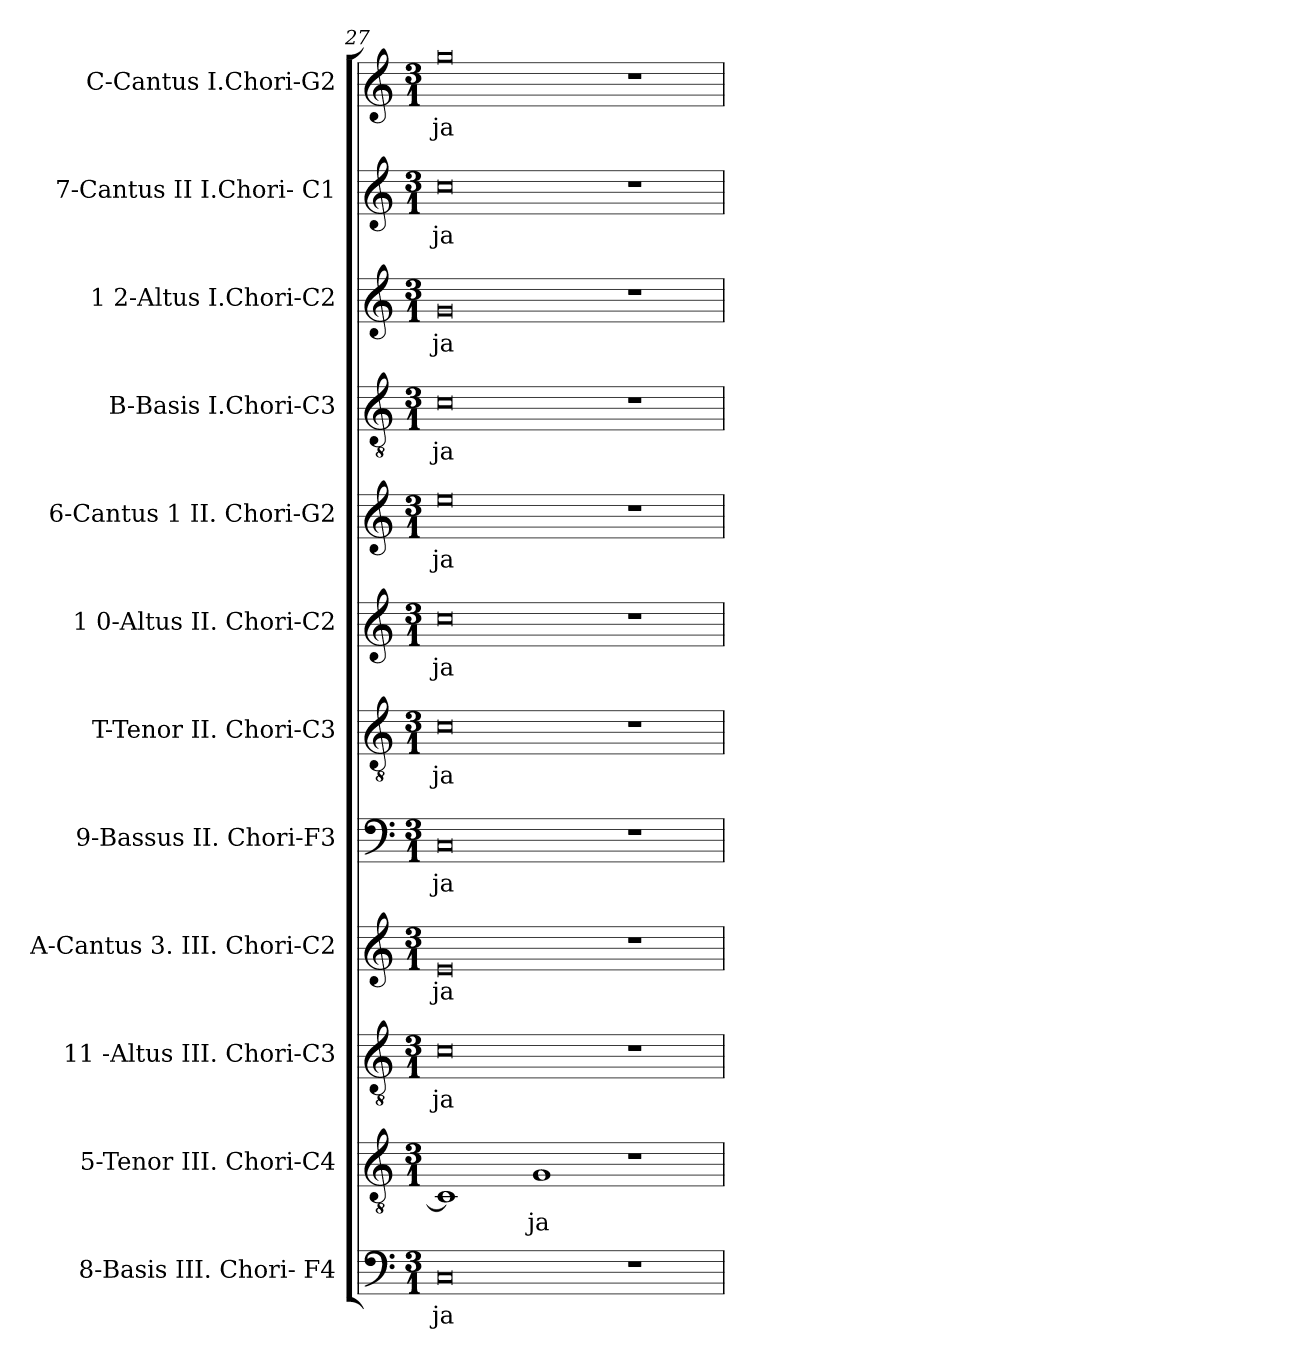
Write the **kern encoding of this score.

**kern	**text	**kern	**text	**kern	**text	**kern	**text	**kern	**text	**kern	**text	**kern	**text	**kern	**text	**kern	**text	**kern	**text	**kern	**text	**kern	**text
*part12	*part12	*part11	*part11	*part10	*part10	*part9	*part9	*part8	*part8	*part7	*part7	*part6	*part6	*part5	*part5	*part4	*part4	*part3	*part3	*part2	*part2	*part1	*part1
*staff12	*staff12	*staff11	*staff11	*staff10	*staff10	*staff9	*staff9	*staff8	*staff8	*staff7	*staff7	*staff6	*staff6	*staff5	*staff5	*staff4	*staff4	*staff3	*staff3	*staff2	*staff2	*staff1	*staff1
*I"8-Basis  III. Chori- F4	*	*I"5-Tenor  III. Chori-C4	*	*I"11 -Altus  III. Chori-C3	*	*I"A-Cantus 3.  III. Chori-C2	*	*I"9-Bassus  II. Chori-F3	*	*I"T-Tenor  II. Chori-C3	*	*I"1 0-Altus  II. Chori-C2	*	*I"6-Cantus 1  II. Chori-G2	*	*I"B-Basis  I.Chori-C3	*	*I"1 2-Altus  I.Chori-C2	*	*I"7-Cantus II  I.Chori- C1	*	*I"C-Cantus  I.Chori-G2	*
*	*	*	*	*	*	*I'A	*	*	*	*I'T	*	*	*	*	*	*I'B	*	*	*	*	*	*I'C	*
*clefF4	*	*clefGv2	*	*clefGv2	*	*clefG2	*	*clefF4	*	*clefGv2	*	*clefG2	*	*clefG2	*	*clefGv2	*	*clefG2	*	*clefG2	*	*clefG2	*
*k[]	*	*k[]	*	*k[]	*	*k[]	*	*k[]	*	*k[]	*	*k[]	*	*k[]	*	*k[]	*	*k[]	*	*k[]	*	*k[]	*
*C:	*	*C:	*	*C:	*	*C:	*	*C:	*	*C:	*	*C:	*	*C:	*	*C:	*	*C:	*	*C:	*	*C:	*
*M3/1	*	*M3/1	*	*M3/1	*	*M3/1	*	*M3/1	*	*M3/1	*	*M3/1	*	*M3/1	*	*M3/1	*	*M3/1	*	*M3/1	*	*M3/1	*
=27	=27	=27	=27	=27	=27	=27	=27	=27	=27	=27	=27	=27	=27	=27	=27	=27	=27	=27	=27	=27	=27	=27	=27
!	!LO:LY:b:cj	!	!LO:LY:b:cj	!	!LO:LY:b:cj	!	!LO:LY:b:cj	!	!LO:LY:b:cj	!	!LO:LY:b:cj	!	!LO:LY:b:cj	!	!LO:LY:b:cj	!	!LO:LY:b:cj	!	!LO:LY:b:cj	!	!LO:LY:b:cj	!	!LO:LY:b:cj
0C	-ja	1C]	--	0c	-ja	0e	-ja	0C	-ja	0c	-ja	0cc	-ja	0ee	-ja	0c	-ja	0g	-ja	0cc	-ja	0gg	-ja
!	!	!	!LO:LY:b:cj	!	!	!	!	!	!	!	!	!	!	!	!	!	!	!	!	!	!	!	!
.	.	1G	-ja	.	.	.	.	.	.	.	.	.	.	.	.	.	.	.	.	.	.	.	.
1r	.	1r	.	1r	.	1r	.	1r	.	1r	.	1r	.	1r	.	1r	.	1r	.	1r	.	1r	.
=	=	=	=	=	=	=	=	=	=	=	=	=	=	=	=	=	=	=	=	=	=	=	=
*-	*-	*-	*-	*-	*-	*-	*-	*-	*-	*-	*-	*-	*-	*-	*-	*-	*-	*-	*-	*-	*-	*-	*-
